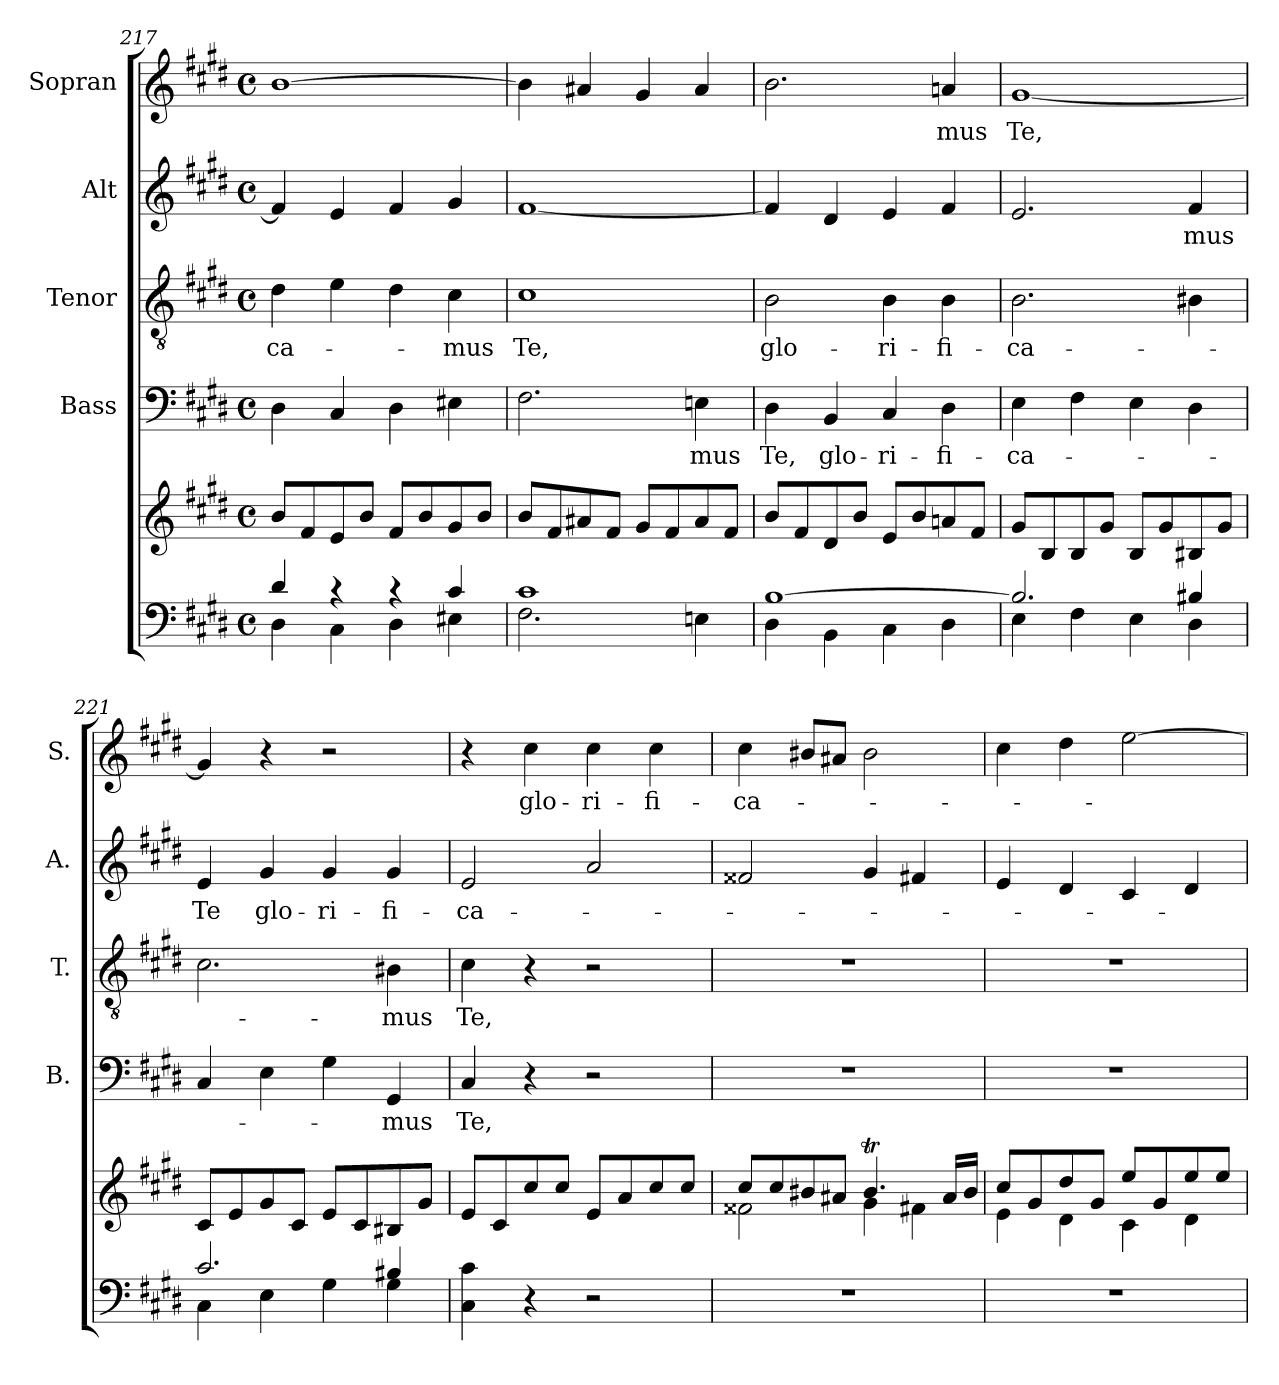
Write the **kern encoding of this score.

**kern	**kern	**kern	**text	**kern	**text	**kern	**text	**kern	**text
*part5	*part5	*part4	*part4	*part3	*part3	*part2	*part2	*part1	*part1
*staff6	*staff5	*staff4	*staff4	*staff3	*staff3	*staff2	*staff2	*staff1	*staff1
*	*	*I"Bass	*	*I"Tenor	*	*I"Alt	*	*I"Sopran	*
*	*	*I'B.	*	*I'T.	*	*I'A.	*	*I'S.	*
*clefF4	*clefG2	*clefF4	*	*clefGv2	*	*clefG2	*	*clefG2	*
*k[f#c#g#d#]	*k[f#c#g#d#]	*k[f#c#g#d#]	*	*k[f#c#g#d#]	*	*k[f#c#g#d#]	*	*k[f#c#g#d#]	*
*E:	*E:	*E:	*	*E:	*	*E:	*	*E:	*
*M4/4	*M4/4	*M4/4	*	*M4/4	*	*M4/4	*	*M4/4	*
*met(c)	*met(c)	*met(c)	*	*met(c)	*	*met(c)	*	*met(c)	*
=217	=217	=217	=217	=217	=217	=217	=217	=217	=217
*^	*	*	*	*	*	*	*	*	*
!	!	!	!	!	!	!LO:LY:b	!	!	!	!
4d#/	4D#\	8b/L	4D#\	.	4d#\	-ca-	4f#/]	.	[1b	.
.	.	8f#/	.	.	.	.	.	.	.	.
4rc	4C#\	8e/	4C#/	.	4e\	.	4e/	.	.	.
.	.	8b/J	.	.	.	.	.	.	.	.
4rc	4D#\	8f#/L	4D#\	.	4d#\	.	4f#/	.	.	.
.	.	8b/	.	.	.	.	.	.	.	.
!	!	!	!	!	!	!LO:LY:b	!	!	!	!
4c#/	4E#X\	8g#/	4E#X\	.	4c#\	-mus	4g#/	.	.	.
.	.	8b/J	.	.	.	.	.	.	.	.
!!LO:LB:g=z
=218	=218	=218	=218	=218	=218	=218	=218	=218	=218	=218
!	!	!	!	!	!	!LO:LY:b	!	!	!	!
1c#	2.F#\	8b/L	2.F#\	.	1c#	Te,	[1f#	.	4b\]	.
.	.	8f#/	.	.	.	.	.	.	.	.
.	.	8a#X/	.	.	.	.	.	.	4a#X/	.
.	.	8f#/J	.	.	.	.	.	.	.	.
.	.	8g#/L	.	.	.	.	.	.	4g#/	.
.	.	8f#/	.	.	.	.	.	.	.	.
!	!	!	!	!LO:LY:b	!	!	!	!	!	!
.	4En\	8a#/	4En\	-mus	.	.	.	.	4a#/	.
.	.	8f#/J	.	.	.	.	.	.	.	.
=219	=219	=219	=219	=219	=219	=219	=219	=219	=219	=219
!	!	!	!	!LO:LY:b	!	!LO:LY:b	!	!	!	!
[>1B	4D#\	8b/L	4D#\	Te,	2B\	glo-	4f#/]	.	2.b\	.
.	.	8f#/	.	.	.	.	.	.	.	.
!	!	!	!	!LO:LY:b	!	!	!	!	!	!
.	4BB\	8d#/	4BB/	glo-	.	.	4d#/	.	.	.
.	.	8b/J	.	.	.	.	.	.	.	.
!	!	!	!	!LO:LY:b	!	!LO:LY:b	!	!	!	!
.	4C#\	8e/L	4C#/	-ri-	4B\	-ri-	4e/	.	.	.
.	.	8b/	.	.	.	.	.	.	.	.
!	!	!	!	!LO:LY:b	!	!LO:LY:b	!	!	!	!LO:LY:b
.	4D#\	8an/	4D#\	-fi-	4B\	-fi-	4f#/	.	4an/	-mus
.	.	8f#/J	.	.	.	.	.	.	.	.
=220	=220	=220	=220	=220	=220	=220	=220	=220	=220	=220
!	!	!	!	!LO:LY:b	!	!LO:LY:b	!	!	!	!LO:LY:b
2.B/]	4E\	8g#/L	4E\	-ca-	2.B\	-ca-	2.e/	.	[1g#	Te,
.	.	8B/	.	.	.	.	.	.	.	.
.	4F#\	8B/	4F#\	.	.	.	.	.	.	.
.	.	8g#/J	.	.	.	.	.	.	.	.
.	4E\	8B/L	4E\	.	.	.	.	.	.	.
.	.	8g#/	.	.	.	.	.	.	.	.
!	!	!	!	!	!	!	!	!LO:LY:b	!	!
4B#X/	4D#\	8B#X/	4D#\	.	4B#X\	.	4f#/	-mus	.	.
.	.	8g#/J	.	.	.	.	.	.	.	.
=221	=221	=221	=221	=221	=221	=221	=221	=221	=221	=221
!	!	!	!	!	!	!	!	!LO:LY:b	!	!
2.c#/	4C#\	8c#/L	4C#/	.	2.c#\	.	4e/	Te	4g#/]	.
.	.	8e/	.	.	.	.	.	.	.	.
!	!	!	!	!	!	!	!	!LO:LY:b	!	!
.	4E\	8g#/	4E\	.	.	.	4g#/	glo-	4r	.
.	.	8c#/J	.	.	.	.	.	.	.	.
!	!	!	!	!	!	!	!	!LO:LY:b	!	!
.	4G#\	8e/L	4G#\	.	.	.	4g#/	-ri-	2r	.
.	.	8c#/	.	.	.	.	.	.	.	.
!	!	!	!	!LO:LY:b	!	!LO:LY:b	!	!LO:LY:b	!	!
4B#X/	4G#\	8B#X/	4GG#/	-mus	4B#X\	-mus	4g#/	-fi-	.	.
.	.	8g#/J	.	.	.	.	.	.	.	.
*v	*v	*	*	*	*	*	*	*	*	*
=222	=222	=222	=222	=222	=222	=222	=222	=222	=222
!	!	!	!LO:LY:b	!	!LO:LY:b	!	!LO:LY:b	!	!
4C#\ 4c#\	8e/L	4C#/	Te,	4c#\	Te,	2e/	-ca-	4r	.
.	8c#/	.	.	.	.	.	.	.	.
!	!	!	!	!	!	!	!	!	!LO:LY:b
4r	8cc#/	4r	.	4r	.	.	.	4cc#\	glo-
.	8cc#/J	.	.	.	.	.	.	.	.
!	!	!	!	!	!	!	!	!	!LO:LY:b
2r	8e/L	2r	.	2r	.	2a/	.	4cc#\	-ri-
.	8a/	.	.	.	.	.	.	.	.
!	!	!	!	!	!	!	!	!	!LO:LY:b
.	8cc#/	.	.	.	.	.	.	4cc#\	-fi-
.	8cc#/J	.	.	.	.	.	.	.	.
!!LO:PB:g=z
=223	=223	=223	=223	=223	=223	=223	=223	=223	=223
*	*^	*	*	*	*	*	*	*	*
!	!	!	!	!	!	!	!	!	!	!LO:LY:b
1r	8cc#/L	2f##X\	1r	.	1r	.	2f##X/	.	4cc#\	-ca-
.	8cc#/	.	.	.	.	.	.	.	.	.
.	8b#X/	.	.	.	.	.	.	.	8b#X/L	.
.	8a#X/J	.	.	.	.	.	.	.	8a#X/J	.
.	4.b#t/	4g#\	.	.	.	.	4g#/	.	2b#\	.
.	.	4f#X\	.	.	.	.	4f#X/	.	.	.
.	16a#/LL	.	.	.	.	.	.	.	.	.
.	16b#/JJ	.	.	.	.	.	.	.	.	.
=224	=224	=224	=224	=224	=224	=224	=224	=224	=224	=224
1r	8cc#/L	4e\	1r	.	1r	.	4e/	.	4cc#\	.
.	8g#/	.	.	.	.	.	.	.	.	.
.	8dd#/	4d#\	.	.	.	.	4d#/	.	4dd#\	.
.	8g#/J	.	.	.	.	.	.	.	.	.
.	8ee/L	4c#\	.	.	.	.	4c#/	.	[2ee\	.
.	8g#/	.	.	.	.	.	.	.	.	.
.	8ee/	4d#\	.	.	.	.	4d#/	.	.	.
.	8ee/J	.	.	.	.	.	.	.	.	.
*	*v	*v	*	*	*	*	*	*	*	*
=	=	=	=	=	=	=	=	=	=
*-	*-	*-	*-	*-	*-	*-	*-	*-	*-
